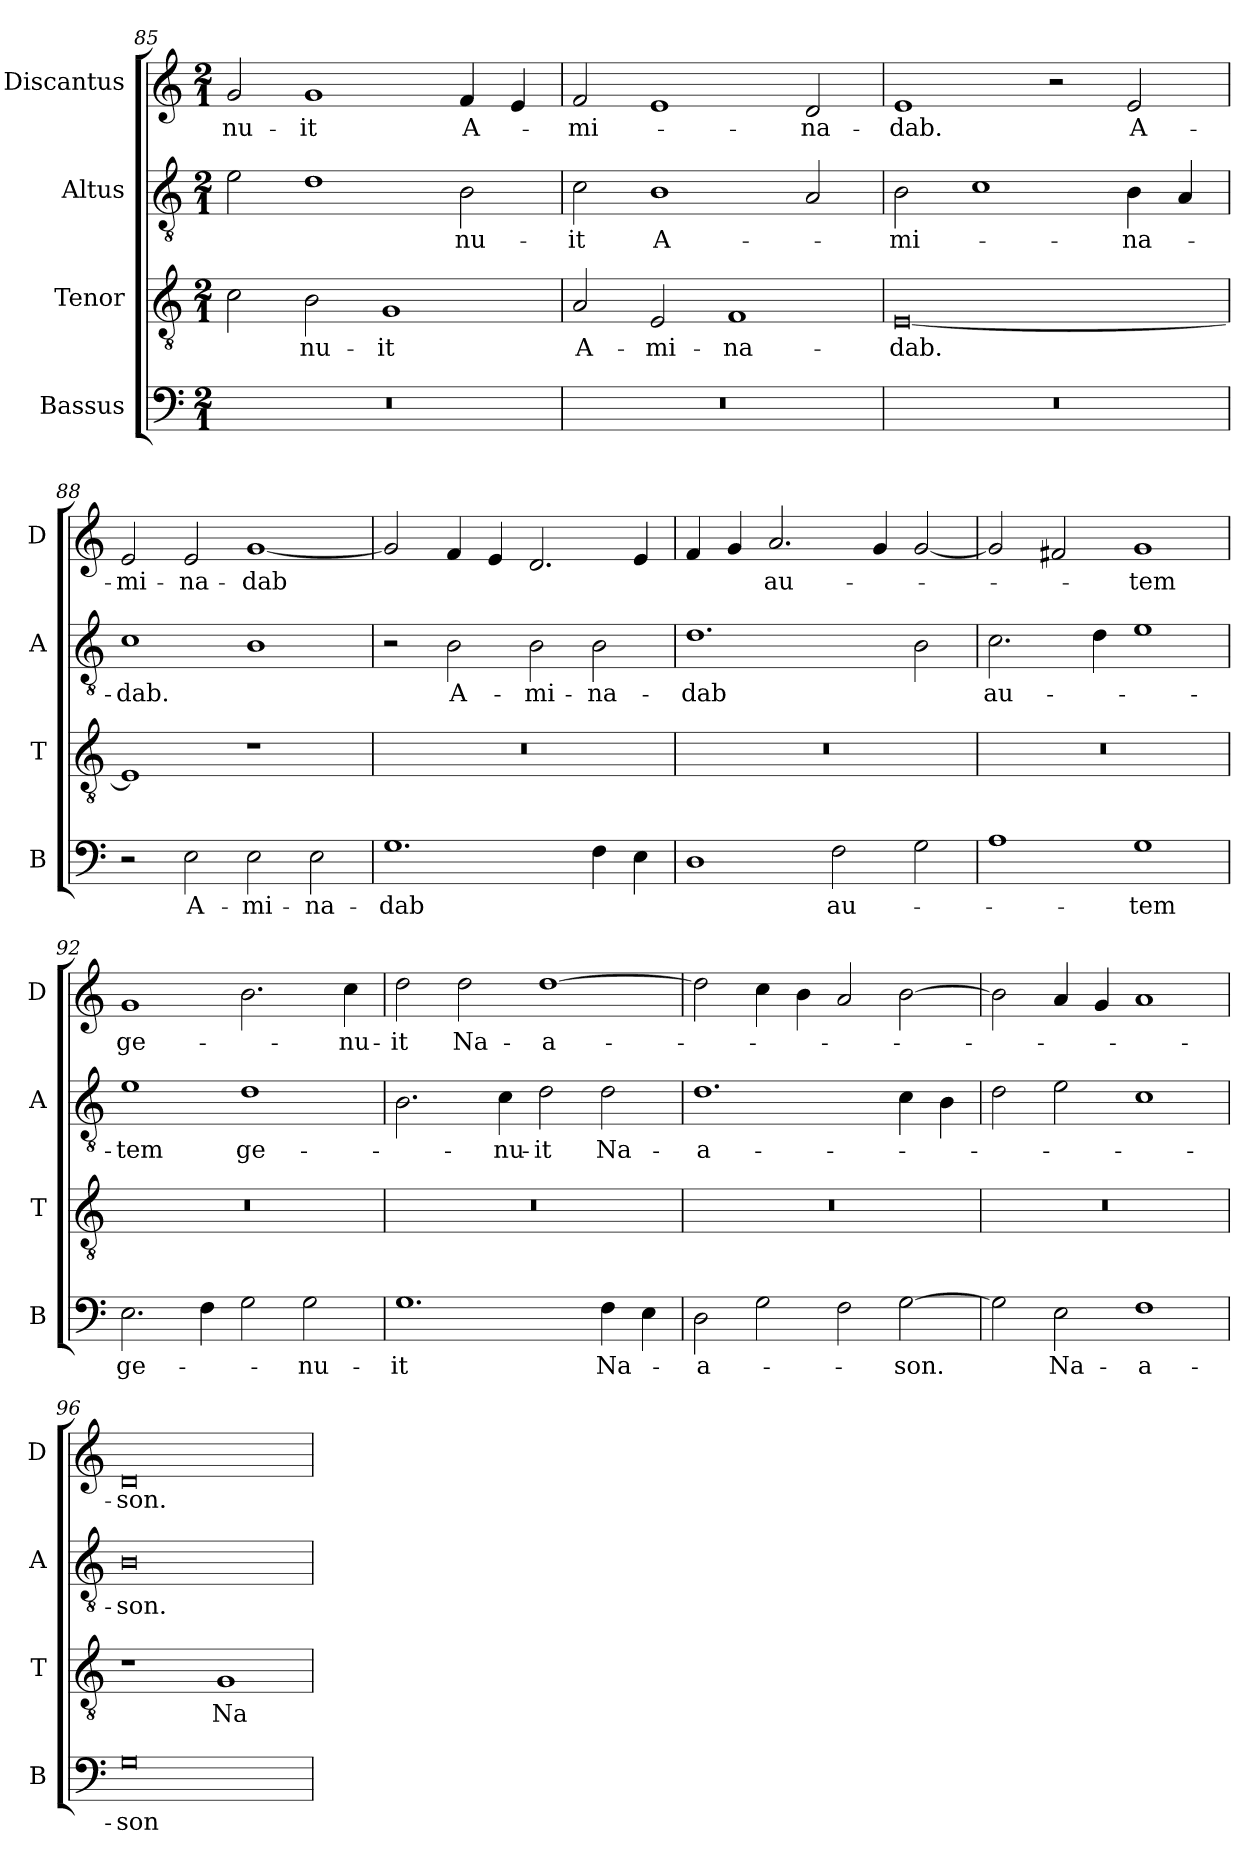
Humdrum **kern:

**kern	**text	**kern	**text	**kern	**text	**kern	**text
*part4	*part4	*part3	*part3	*part2	*part2	*part1	*part1
*staff4	*staff4	*staff3	*staff3	*staff2	*staff2	*staff1	*staff1
*I"Bassus	*	*I"Tenor	*	*I"Altus	*	*I"Discantus	*
*I'B	*	*I'T	*	*I'A	*	*I'D	*
*clefF4	*	*clefGv2	*	*clefGv2	*	*clefG2	*
*k[]	*	*k[]	*	*k[]	*	*k[]	*
*M2/1	*	*M2/1	*	*M2/1	*	*M2/1	*
=85	=85	=85	=85	=85	=85	=85	=85
0r	.	2c\	.	2e\	.	2g/	-nu-
.	.	2B\	-nu-	1d	.	1g	-it
.	.	1G	-it	.	.	.	.
.	.	.	.	2B\	-nu-	4f/	A-
.	.	.	.	.	.	4e/	.
=86	=86	=86	=86	=86	=86	=86	=86
0r	.	2A/	A-	2c\	-it	2f/	-mi-
.	.	2E/	-mi-	1B	A-	1e	.
.	.	1F	-na-	.	.	.	.
.	.	.	.	2A/	.	2d/	-na-
=87	=87	=87	=87	=87	=87	=87	=87
0r	.	[0E	-dab.	2B\	-mi-	1e	-dab.
.	.	.	.	1c	.	.	.
.	.	.	.	.	.	2r	.
.	.	.	.	4B\	-na-	2e/	A-
.	.	.	.	4A/	.	.	.
=88	=88	=88	=88	=88	=88	=88	=88
2r	.	1E]	.	1c	-dab.	2e/	-mi-
2E\	A-	.	.	.	.	2e/	-na-
2E\	-mi-	1r	.	1B	.	[1g	-dab
2E\	-na-	.	.	.	.	.	.
=89	=89	=89	=89	=89	=89	=89	=89
1.G	-dab	0r	.	2r	.	2g/]	.
.	.	.	.	2B\	A-	4f/	.
.	.	.	.	.	.	4e/	.
.	.	.	.	2B\	-mi-	2.d/	.
4F\	.	.	.	2B\	-na-	.	.
4E\	.	.	.	.	.	4e/	.
=90	=90	=90	=90	=90	=90	=90	=90
1D	.	0r	.	1.d	-dab	4f/	.
.	.	.	.	.	.	4g/	.
.	.	.	.	.	.	2.a/	au-
2F\	au-	.	.	.	.	.	.
.	.	.	.	.	.	4g/	.
2G\	.	.	.	2B\	.	[2g/	.
=91	=91	=91	=91	=91	=91	=91	=91
1A	.	0r	.	2.c\	au-	2g/]	.
.	.	.	.	.	.	2f#X/	.
.	.	.	.	4d\	.	.	.
1G	-tem	.	.	1e	.	1g	-tem
=92	=92	=92	=92	=92	=92	=92	=92
2.E\	ge-	0r	.	1e	-tem	1g	ge-
4F\	.	.	.	.	.	.	.
2G\	.	.	.	1d	ge-	2.b\	.
2G\	-nu-	.	.	.	.	.	.
.	.	.	.	.	.	4cc\	-nu-
=93	=93	=93	=93	=93	=93	=93	=93
1.G	-it	0r	.	2.B\	.	2dd\	-it
.	.	.	.	.	.	2dd\	Na-
.	.	.	.	4c\	-nu-	.	.
.	.	.	.	2d\	-it	[1dd	-a-
4F\	Na-	.	.	2d\	Na-	.	.
4E\	.	.	.	.	.	.	.
=94	=94	=94	=94	=94	=94	=94	=94
2D\	a-	0r	.	1.d	-a-	2dd\]	.
2G\	.	.	.	.	.	4cc\	.
.	.	.	.	.	.	4b\	.
2F\	.	.	.	.	.	2a/	.
[2G\	-son.	.	.	4c\	.	[2b\	.
.	.	.	.	4B\	.	.	.
=95	=95	=95	=95	=95	=95	=95	=95
2G\]	.	0r	.	2d\	.	2b\]	.
2E\	Na-	.	.	2e\	.	4a/	.
.	.	.	.	.	.	4g/	.
1F	-a-	.	.	1c	.	1a	.
=96	=96	=96	=96	=96	=96	=96	=96
0G	-son	1r	.	0B	-son.	0d	-son.
.	.	1G	Na-	.	.	.	.
=	=	=	=	=	=	=	=
*-	*-	*-	*-	*-	*-	*-	*-
